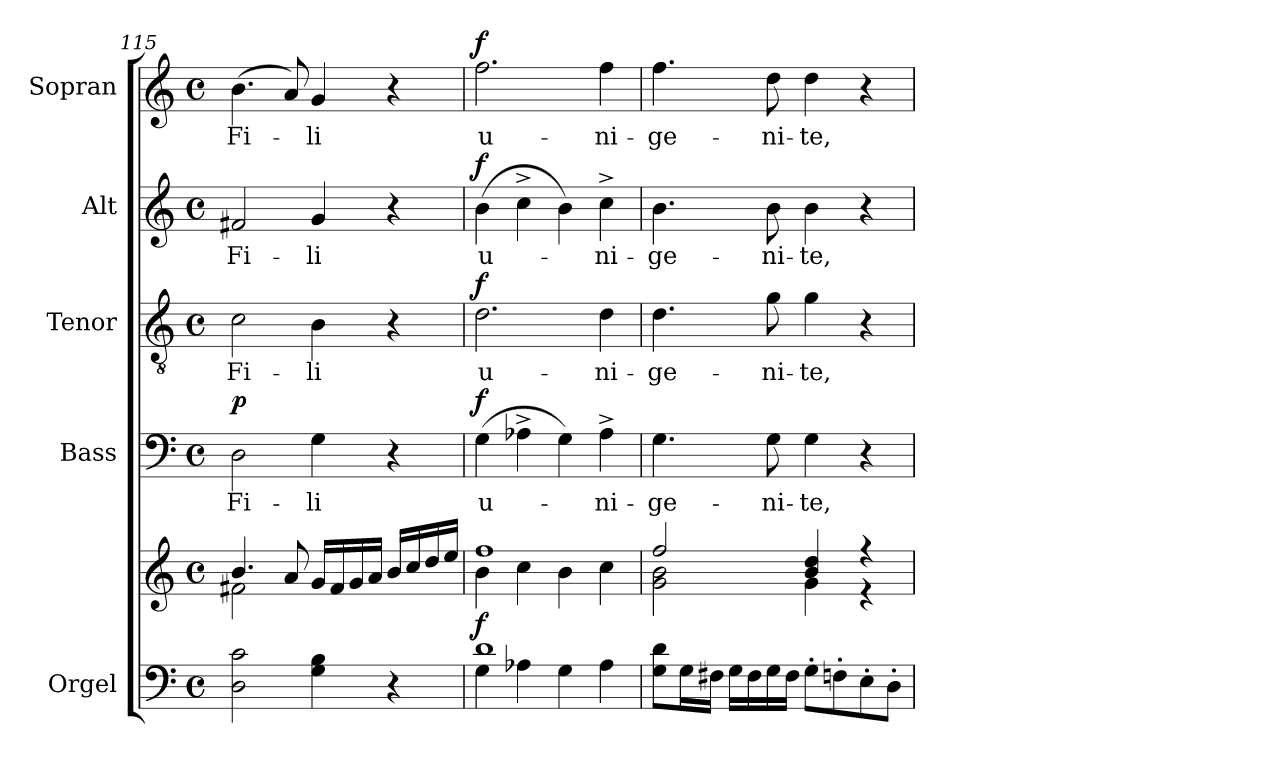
**kern	**kern	**dynam	**kern	**text	**dynam	**kern	**text	**dynam	**kern	**text	**dynam	**kern	**text	**dynam
*part5	*part5	*part5	*part4	*part4	*part4	*part3	*part3	*part3	*part2	*part2	*part2	*part1	*part1	*part1
*staff6	*staff5	*staff5/6	*staff4	*staff4	*staff4	*staff3	*staff3	*staff3	*staff2	*staff2	*staff2	*staff1	*staff1	*staff1
*I"Orgel	*	*	*I"Bass	*	*	*I"Tenor	*	*	*I"Alt	*	*	*I"Sopran	*	*
*I'Org.	*	*	*I'B.	*	*	*I'T.	*	*	*I'A.	*	*	*I'S.	*	*
*clefF4	*clefG2	*	*clefF4	*	*	*clefGv2	*	*	*clefG2	*	*	*clefG2	*	*
*k[]	*k[]	*	*k[]	*	*	*k[]	*	*	*k[]	*	*	*k[]	*	*
*C:	*C:	*	*C:	*	*	*C:	*	*	*C:	*	*	*C:	*	*
*M4/4	*M4/4	*	*M4/4	*	*	*M4/4	*	*	*M4/4	*	*	*M4/4	*	*
*met(c)	*met(c)	*	*met(c)	*	*	*met(c)	*	*	*met(c)	*	*	*met(c)	*	*
=115	=115	=115	=115	=115	=115	=115	=115	=115	=115	=115	=115	=115	=115	=115
*	*^	*	*	*	*	*	*	*	*	*	*	*	*	*
!	!	!	!	!	!LO:LY:b	!LO:DY:a	!	!LO:LY:b	!	!	!LO:LY:b	!	!	!LO:LY:b	!
2D\ 2c\	4.b/	2f#X\	.	2D\	Fi-	p	2c\	Fi-	.	2f#X/	Fi-	.	(>4.b\	Fi-	.
.	8a/	.	.	.	.	.	.	.	.	.	.	.	8a/)	.	.
!	!	!	!	!	!LO:LY:b	!	!	!LO:LY:b	!	!	!LO:LY:b	!	!	!LO:LY:b	!
4G\ 4B\	16g/LL	2ryy	.	4G\	-li	.	4B\	-li	.	4g/	-li	.	4g/	-li	.
.	16f#/	.	.	.	.	.	.	.	.	.	.	.	.	.	.
.	16g/	.	.	.	.	.	.	.	.	.	.	.	.	.	.
.	16a/JJ	.	.	.	.	.	.	.	.	.	.	.	.	.	.
4r	16b/LL	.	.	4r	.	.	4r	.	.	4r	.	.	4r	.	.
.	16cc/	.	.	.	.	.	.	.	.	.	.	.	.	.	.
.	16dd/	.	.	.	.	.	.	.	.	.	.	.	.	.	.
.	16ee/JJ	.	.	.	.	.	.	.	.	.	.	.	.	.	.
!!LO:LB:g=z
=116	=116	=116	=116	=116	=116	=116	=116	=116	=116	=116	=116	=116	=116	=116	=116
*^	*	*	*	*	*	*	*	*	*	*	*	*	*	*	*
!	!	!	!	!LO:DY:b	!	!LO:LY:b	!LO:DY:a	!	!LO:LY:b	!LO:DY:a	!	!LO:LY:b	!LO:DY:a	!	!LO:LY:b	!LO:DY:a
1d	4G\	1ff	4b\	f	(>4G\	u-	f	2.d\	u-	f	(>4b\	u-	f	2.ff\	u-	f
.	4A-X\	.	4cc\	.	4A-X^>\	.	.	.	.	.	4cc^>\	.	.	.	.	.
.	4G\	.	4b\	.	4G\)	.	.	.	.	.	4b\)	.	.	.	.	.
!	!	!	!	!	!	!LO:LY:b	!	!	!LO:LY:b	!	!	!LO:LY:b	!	!	!LO:LY:b	!
.	4A-\	.	4cc\	.	4A-^>\	-ni-	.	4d\	-ni-	.	4cc^>\	-ni-	.	4ff\	-ni-	.
=117	=117	=117	=117	=117	=117	=117	=117	=117	=117	=117	=117	=117	=117	=117	=117	=117
!	!	!	!	!	!	!LO:LY:b	!	!	!LO:LY:b	!	!	!LO:LY:b	!	!	!LO:LY:b	!
*v	*v	*	*	*	*	*	*	*	*	*	*	*	*	*	*	*
8G\ 8d\L	2ff/	2g\ 2b\	.	4.G\	-ge-	.	4.d\	-ge-	.	4.b\	-ge-	.	4.ff\	-ge-	.
16G\L	.	.	.	.	.	.	.	.	.	.	.	.	.	.	.
16F#X\JJ	.	.	.	.	.	.	.	.	.	.	.	.	.	.	.
16G\LL	.	.	.	.	.	.	.	.	.	.	.	.	.	.	.
16F#\	.	.	.	.	.	.	.	.	.	.	.	.	.	.	.
!	!	!	!	!	!LO:LY:b	!	!	!LO:LY:b	!	!	!LO:LY:b	!	!	!LO:LY:b	!
16G\	.	.	.	8G\	-ni-	.	8g\	-ni-	.	8b\	-ni-	.	8dd\	-ni-	.
16F#\JJ	.	.	.	.	.	.	.	.	.	.	.	.	.	.	.
!	!	!	!	!	!LO:LY:b	!	!	!LO:LY:b	!	!	!LO:LY:b	!	!	!LO:LY:b	!
8G'>\L	4b/ 4dd/	4g\	.	4G\	-te,	.	4g\	-te,	.	4b\	-te,	.	4dd\	-te,	.
8Fn'>\	.	.	.	.	.	.	.	.	.	.	.	.	.	.	.
8E'>\	4r	4r	.	4r	.	.	4r	.	.	4r	.	.	4r	.	.
8D'>\J	.	.	.	.	.	.	.	.	.	.	.	.	.	.	.
*	*v	*v	*	*	*	*	*	*	*	*	*	*	*	*	*
=	=	=	=	=	=	=	=	=	=	=	=	=	=	=
*-	*-	*-	*-	*-	*-	*-	*-	*-	*-	*-	*-	*-	*-	*-
